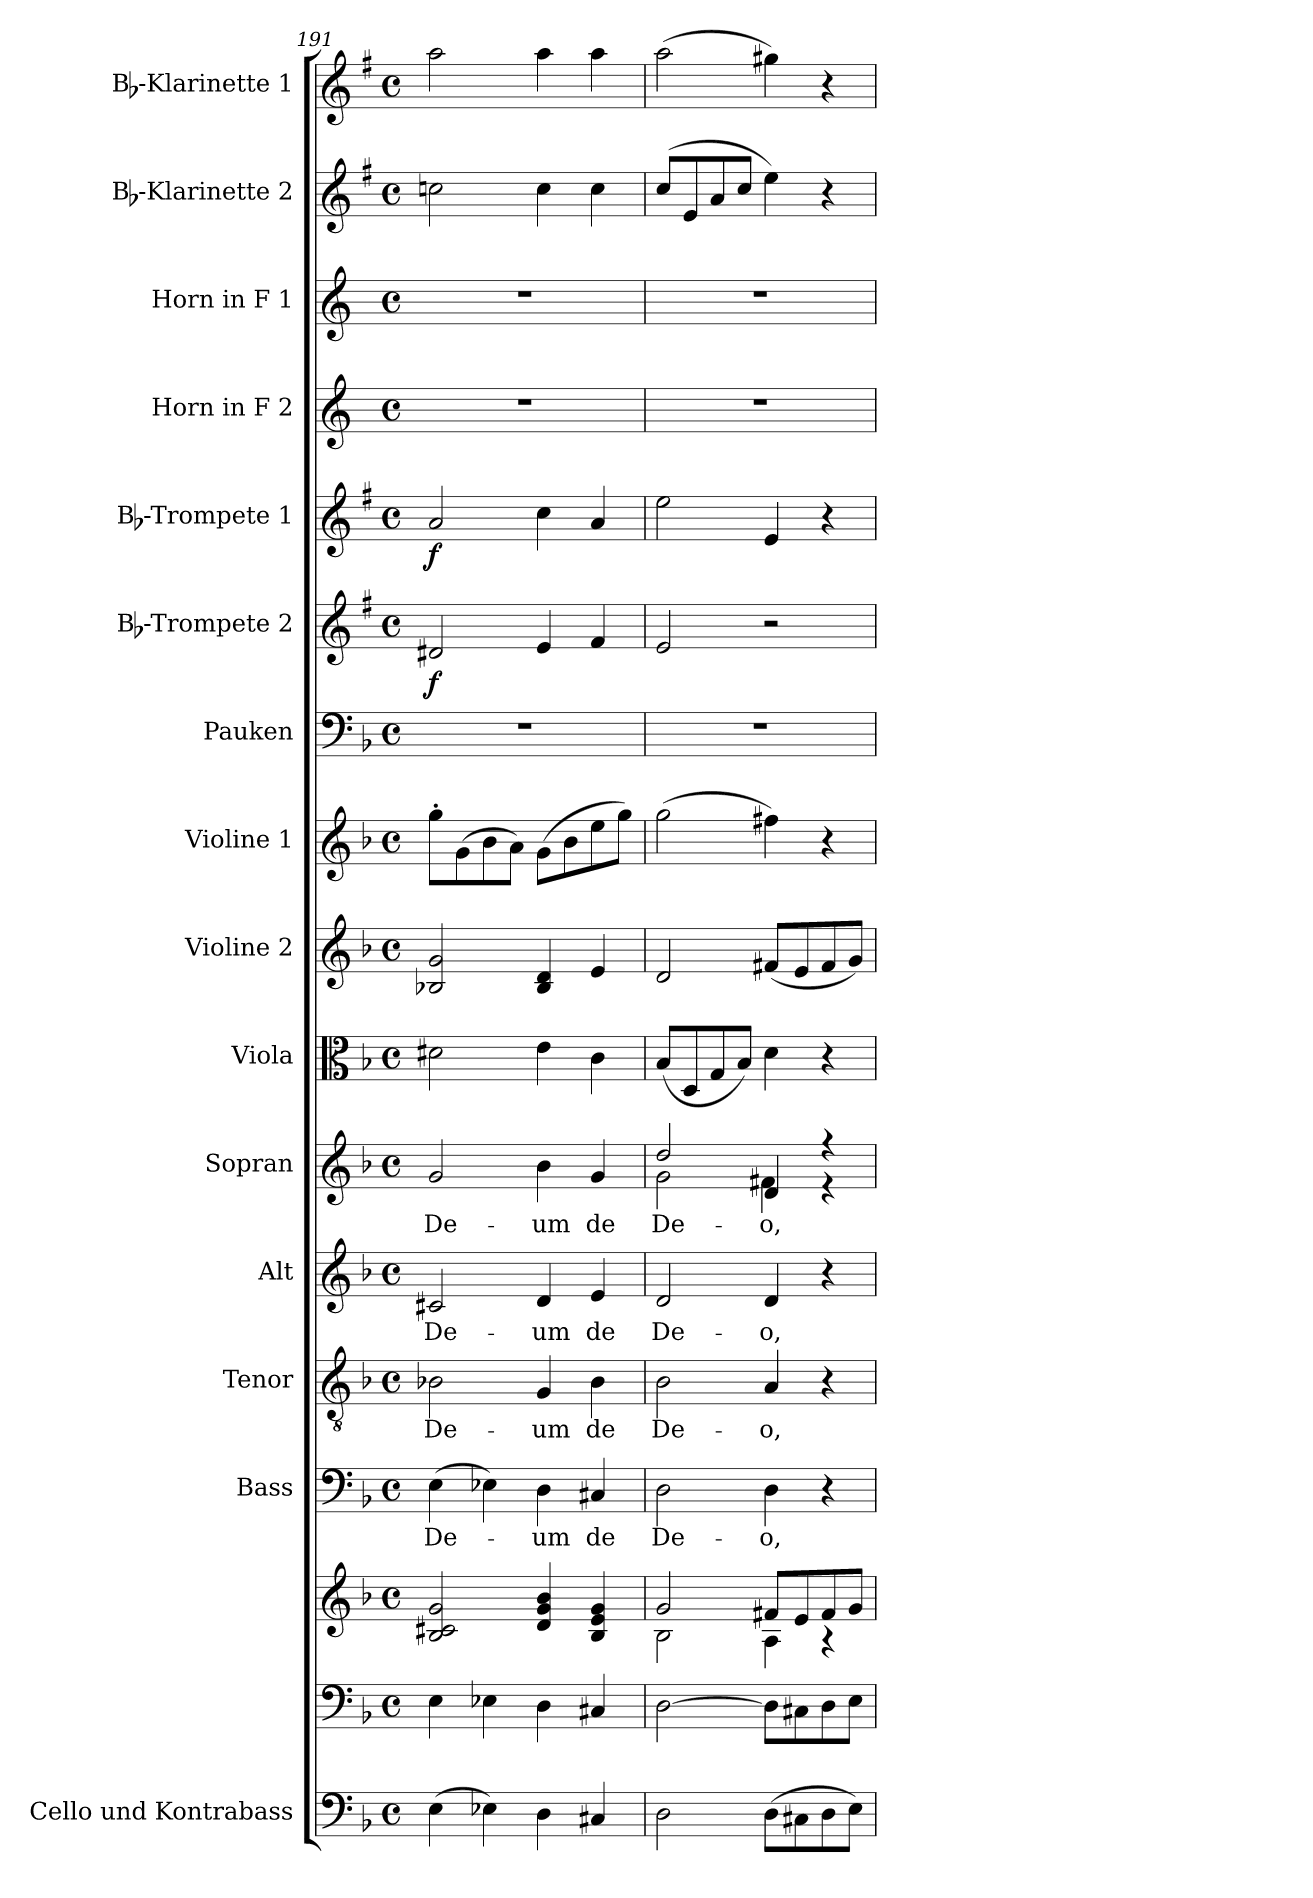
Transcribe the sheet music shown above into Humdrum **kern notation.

**kern	**kern	**kern	**kern	**text	**kern	**text	**kern	**text	**kern	**text	**kern	**kern	**kern	**kern	**kern	**dynam	**kern	**dynam	**kern	**kern	**kern	**kern
*part16	*part15	*part15	*part14	*part14	*part13	*part13	*part12	*part12	*part11	*part11	*part10	*part9	*part8	*part7	*part6	*part6	*part5	*part5	*part4	*part3	*part2	*part1
*staff17	*staff16	*staff15	*staff14	*staff14	*staff13	*staff13	*staff12	*staff12	*staff11	*staff11	*staff10	*staff9	*staff8	*staff7	*staff6	*staff6	*staff5	*staff5	*staff4	*staff3	*staff2	*staff1
*I"Cello und Kontrabass	*	*	*I"Bass	*	*I"Tenor	*	*I"Alt	*	*I"Sopran	*	*I"Viola	*I"Violine 2	*I"Violine 1	*I"Pauken	*I"Bb-Trompete 2	*	*I"Bb-Trompete 1	*	*I"Horn in F 2	*I"Horn in F 1	*I"Bb-Klarinette 2	*I"Bb-Klarinette 1
*I'Kb.	*	*	*I'B.	*	*I'T.	*	*I'A.	*	*I'S.	*	*I'Vla.	*I'Vl. 2	*I'Vl. 1	*I'Pk.	*I'Bb Trp. 2	*	*I'Bb Trp. 1	*	*	*	*I'Bb Kl. 2	*I'Bb Kl. 1
*clefF4	*clefF4	*clefG2	*clefF4	*	*clefGv2	*	*clefG2	*	*clefG2	*	*clefC3	*clefG2	*clefG2	*clefF4	*clefG2	*	*clefG2	*	*clefG2	*clefG2	*clefG2	*clefG2
*ITrd7c12	*	*	*	*	*	*	*	*	*	*	*	*	*	*	*ITrd1c2	*	*ITrd1c2	*	*ITrd4c7	*ITrd4c7	*ITrd1c2	*ITrd1c2
*k[b-]	*k[b-]	*k[b-]	*k[b-]	*	*k[b-]	*	*k[b-]	*	*k[b-]	*	*k[b-]	*k[b-]	*k[b-]	*k[b-]	*k[b-]	*	*k[b-]	*	*k[b-]	*k[b-]	*k[b-]	*k[b-]
*F:	*F:	*F:	*F:	*	*F:	*	*F:	*	*F:	*	*F:	*F:	*F:	*F:	*F:	*	*F:	*	*F:	*F:	*F:	*F:
*M4/4	*M4/4	*M4/4	*M4/4	*	*M4/4	*	*M4/4	*	*M4/4	*	*M4/4	*M4/4	*M4/4	*M4/4	*M4/4	*	*M4/4	*	*M4/4	*M4/4	*M4/4	*M4/4
*met(c)	*met(c)	*met(c)	*met(c)	*	*met(c)	*	*met(c)	*	*met(c)	*	*met(c)	*met(c)	*met(c)	*met(c)	*met(c)	*	*met(c)	*	*met(c)	*met(c)	*met(c)	*met(c)
=191	=191	=191	=191	=191	=191	=191	=191	=191	=191	=191	=191	=191	=191	=191	=191	=191	=191	=191	=191	=191	=191	=191
!	!	!	!	!LO:LY:b	!	!LO:LY:b	!	!LO:LY:b	!	!LO:LY:b	!	!	!	!	!	!LO:DY:b	!	!LO:DY:b	!	!	!	!
(>4EE\	4E\	2B-/ 2c#X/ 2g/	(>4E\	De-	2B-X\	De-	2c#X/	De-	2g/	De-	2d#X\	2B-X/ 2g/	8gg'>\L	1r	2c#X/	f	2g/	f	1r	1r	2b-X\	2gg\
.	.	.	.	.	.	.	.	.	.	.	.	.	(>8g\	.	.	.	.	.	.	.	.	.
4EE-X\)	4E-X\	.	4E-X\)	.	.	.	.	.	.	.	.	.	8b-\	.	.	.	.	.	.	.	.	.
.	.	.	.	.	.	.	.	.	.	.	.	.	8a\J)	.	.	.	.	.	.	.	.	.
!	!	!	!	!LO:LY:b	!	!LO:LY:b	!	!LO:LY:b	!	!LO:LY:b	!	!	!	!	!	!	!	!	!	!	!	!
4DD\	4D\	4d/ 4g/ 4b-/	4D\	-um	4G/	-um	4d/	-um	4b-\	-um	4e\	4B-/ 4d/	(>8g\L	.	4d/	.	4b-\	.	.	.	4b-\	4gg\
.	.	.	.	.	.	.	.	.	.	.	.	.	8b-\	.	.	.	.	.	.	.	.	.
!	!	!	!	!LO:LY:b	!	!LO:LY:b	!	!LO:LY:b	!	!LO:LY:b	!	!	!	!	!	!	!	!	!	!	!	!
4CC#X/	4C#X/	4B-/ 4e/ 4g/	4C#X/	de	4B-\	de	4e/	de	4g/	de	4c\	4e/	8ee\	.	4e/	.	4g/	.	.	.	4b-\	4gg\
.	.	.	.	.	.	.	.	.	.	.	.	.	8gg\J)	.	.	.	.	.	.	.	.	.
=192	=192	=192	=192	=192	=192	=192	=192	=192	=192	=192	=192	=192	=192	=192	=192	=192	=192	=192	=192	=192	=192	=192
*	*	*^	*	*	*	*	*	*	*	*	*	*	*	*	*	*	*	*	*	*	*	*
!	!	!	!	!	!LO:LY:b	!	!LO:LY:b	!	!LO:LY:b	!	!LO:LY:b	!	!	!	!	!	!	!	!	!	!	!	!
*	*	*	*	*	*	*	*	*	*	*^	*	*	*	*	*	*	*	*	*	*	*	*	*
2DD\	[2D\	2g/	2B-\	2D\	De-	2B-\	De-	2d/	De-	2dd/	2g\	De-	(<8B-/L	2d/	(>2gg\	1r	2d/	.	2dd\	.	1r	1r	(>8b-/L	(>2gg\
.	.	.	.	.	.	.	.	.	.	.	.	.	8D/	.	.	.	.	.	.	.	.	.	8d/	.
.	.	.	.	.	.	.	.	.	.	.	.	.	8G/	.	.	.	.	.	.	.	.	.	8g/	.
.	.	.	.	.	.	.	.	.	.	.	.	.	8B-/J)	.	.	.	.	.	.	.	.	.	8b-/J	.
!	!	!	!	!	!LO:LY:b	!	!LO:LY:b	!	!LO:LY:b	!	!	!LO:LY:b	!	!	!	!	!	!	!	!	!	!	!	!
(>8DD\L	8D\L]	8f#X/L	4A\	4D\	-o,	4A/	-o,	4d/	-o,	4d/	4f#X\	-o,	4d\	(<8f#X/L	4ff#X\)	.	2r	.	4d/	.	.	.	4dd\)	4ff#X\)
8CC#X\	8C#X\	8e/	.	.	.	.	.	.	.	.	.	.	.	8e/	.	.	.	.	.	.	.	.	.	.
8DD\	8D\	8f#/	4rA	4r	.	4r	.	4r	.	4r	4r	.	4r	8f#/	4r	.	.	.	4r	.	.	.	4r	4r
8EE\J)	8E\J	8g/J	.	.	.	.	.	.	.	.	.	.	.	8g/J)	.	.	.	.	.	.	.	.	.	.
*	*	*v	*v	*	*	*	*	*	*	*v	*v	*	*	*	*	*	*	*	*	*	*	*	*	*
=	=	=	=	=	=	=	=	=	=	=	=	=	=	=	=	=	=	=	=	=	=	=
*-	*-	*-	*-	*-	*-	*-	*-	*-	*-	*-	*-	*-	*-	*-	*-	*-	*-	*-	*-	*-	*-	*-
